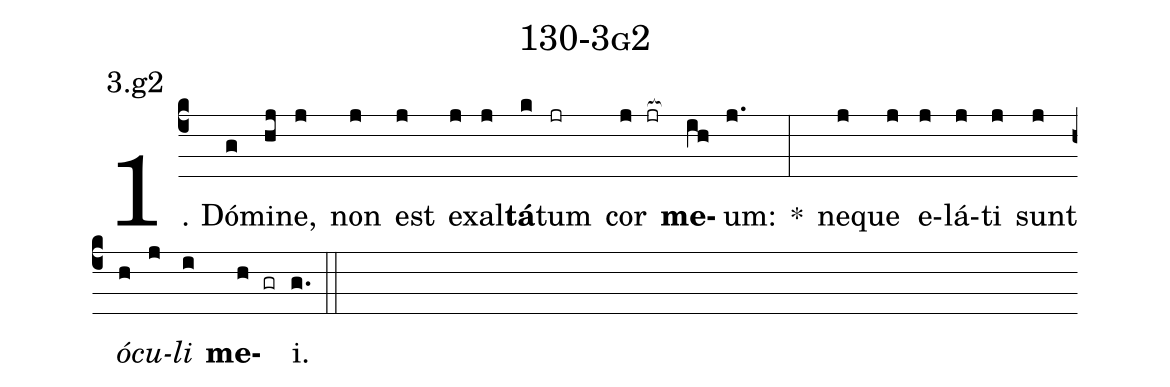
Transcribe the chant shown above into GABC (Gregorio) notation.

name: 130-3g2;
annotation: 3.g2;
%%
(c4)1. Dó(g)mi(hj)ne,(j) non(j) est(j) ex(j)al(j)<b>tá</b>(k)tum(jr) cor(j jr[ocb:1{]) <b>me</b>(ih[ocb:0}])um:(j.) *(:) ne(j)que(j) e(j)lá(j)ti(j) sunt(j) <i>ó</i>(h)<i>cu</i>(j)<i>li</i>(i) <b>me</b>(h gr)i.(g.) (::)
